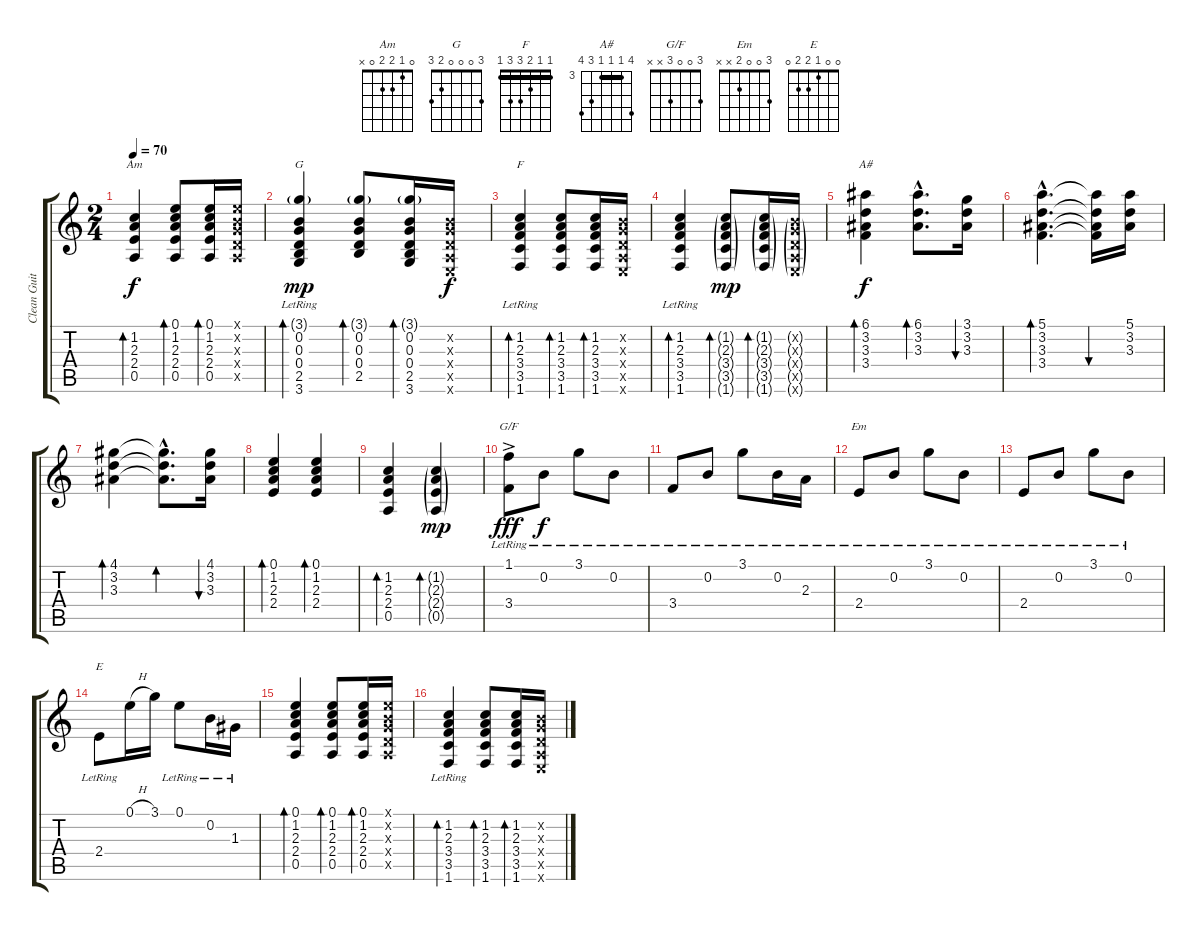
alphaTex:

\track ("Clean Guitar2" "Clean Guit") {instrument acousticguitarsteel}
\staff {score tabs}
\tuning (E4 B3 G3 D3 A2 E2) {hide}
\chord ("Am" 0 1 2 2 0 x)
\chord ("G" 3 0 0 0 2 3)
\chord ("F" 1 1 2 3 3 1) {barre 1}
\chord ("A#" 6 3 3 3 5 6) {firstfret 3 barre 3}
\chord ("G/F" 3 0 0 3 x x)
\chord ("Em" 3 0 0 2 x x)
\chord ("E" 0 0 1 2 2 0)
\ts (2 4)
\tempo 70
\clef g2
\ks c
(1.2 2.3 2.4 0.5).4{bd 30 ch "Am" dy f} (0.1 1.2 2.3 2.4 0.5).8{bd 30} (0.1 1.2 2.3 2.4 0.5).16{bd 30} (0.1{x} 0.2{x} 0.3{x} 0.4{x} 0.5{x}).16 |
(3.1{g} 0.2 0.3 0.4 2.5 3.6{lr}).4{bd 30 ch "G" dy mp} (3.1{g} 0.2 0.3 0.4 2.5).8{bd 30} (3.1{g} 0.2 0.3 0.4 2.5 3.6).16{bd 30} (0.2{x} 0.3{x} 0.4{x} 0.5{x} 0.6{x}).16{dy f} |
(1.2 2.3 3.4 3.5 1.6{lr}).4{bd 30 ch "F"} (1.2 2.3 3.4 3.5 1.6).8{bd 30} (1.2 2.3 3.4 3.5 1.6).16{bd 30} (0.2{x} 0.3{x} 0.4{x} 0.5{x} 0.6{x}).16 |
(1.2 2.3 3.4 3.5 1.6{lr}).4{bd 60} (1.2{g} 2.3{g} 3.4{g} 3.5{g} 1.6{g}).8{bd 30 dy mp} (1.2{g} 2.3{g} 3.4{g} 3.5{g} 1.6{g}).16{bd 30} (0.2{g x} 0.3{g x} 0.4{g x} 0.5{g x} 0.6{g x}).16 |
(6.1 3.2 3.3 3.4).4{bd 60 ch "A#" dy f} (6.1{hac} 3.2{hac} 3.3{hac}).8{d bd 30} (3.1 3.2 3.3).16{bu 30} |
(5.1{hac} 3.2{hac} 3.3{hac} 3.4{hac}).4{d bd 60} (5.1{t} 3.2{t} 3.3{t} 3.4{t}).16{bu 30} (5.1 3.2 3.3).16 |
(4.1 3.2 3.3).4{bd 60} (4.1{hac t} 3.2{hac t} 3.3{hac t}).8{d bd 30} (4.1 3.2 3.3).16{bu 30} |
(0.1 1.2 2.3 2.4).4{bd 30} (0.1 1.2 2.3 2.4).4{bd 30} |
(1.2 2.3 2.4 0.5).4{bd 30} (1.2{g} 2.3{g} 2.4{g} 0.5{g}).4{bd 30 dy mp} |
(1.1{ac lr} 3.4{lr}).8{ch "G/F" dy fff} 0.2{lr}.8{dy f} 3.1{lr}.8 0.2{lr}.8 |
3.4{lr}.8 0.2{lr}.8 3.1{lr}.8 0.2{lr}.16 2.3{lr}.16 |
2.4{lr}.8{ch "Em"} 0.2{lr}.8 3.1{lr}.8 0.2{lr}.8 |
2.4{lr}.8 0.2{lr}.8 3.1{lr}.8 0.2{lr}.8 |
2.4{lr}.8{ch "E"} 0.1{h}.16 3.1.16 0.1{lr}.8 0.2{lr}.16 1.3{lr}.16 |
(0.1 1.2 2.3 2.4 0.5).4{bd 60} (0.1 1.2 2.3 2.4 0.5).8{bd 30} (0.1 1.2 2.3 2.4 0.5).16{bd 30} (0.1{x} 0.2{x} 0.3{x} 0.4{x} 0.5{x}).16 |
(1.2 2.3 3.4 3.5 1.6{lr}).4{bd 30} (1.2 2.3 3.4 3.5 1.6).8{bd 30} (1.2 2.3 3.4 3.5 1.6).16{bd 30} (0.2{x} 0.3{x} 0.4{x} 0.5{x} 0.6{x}).16
